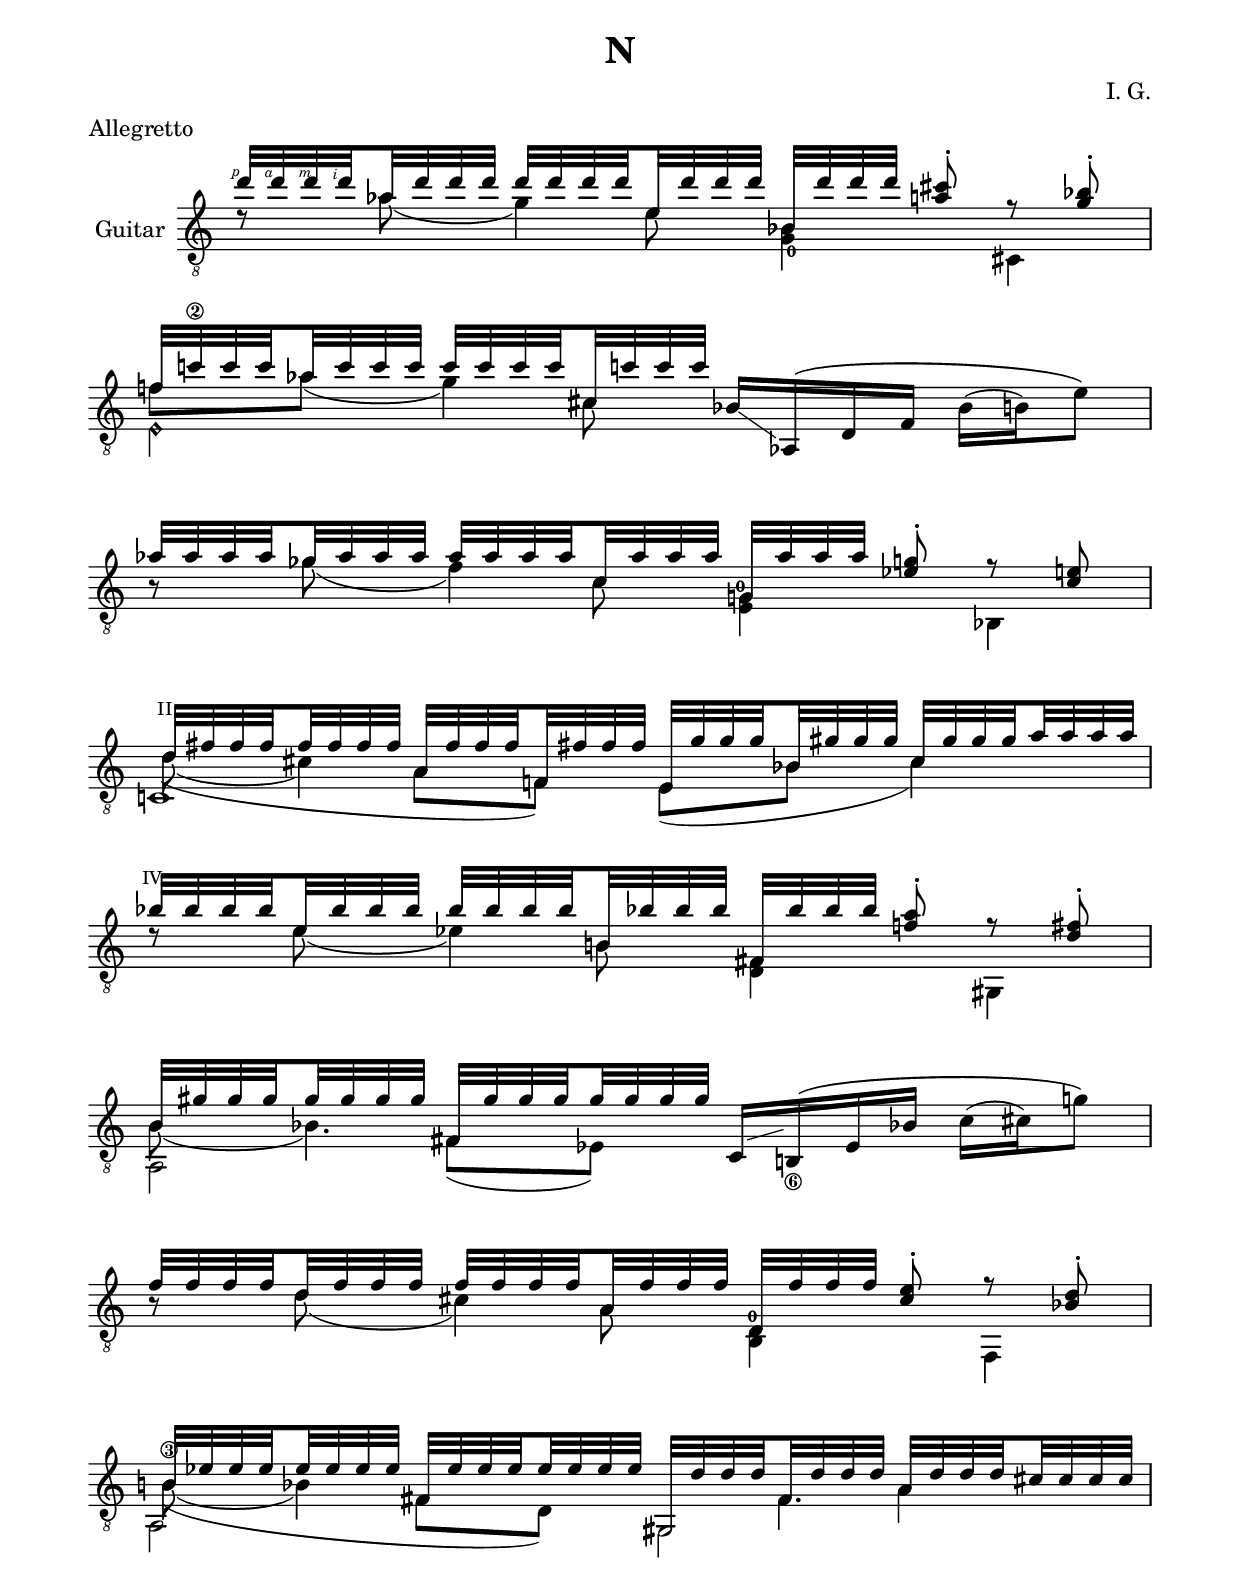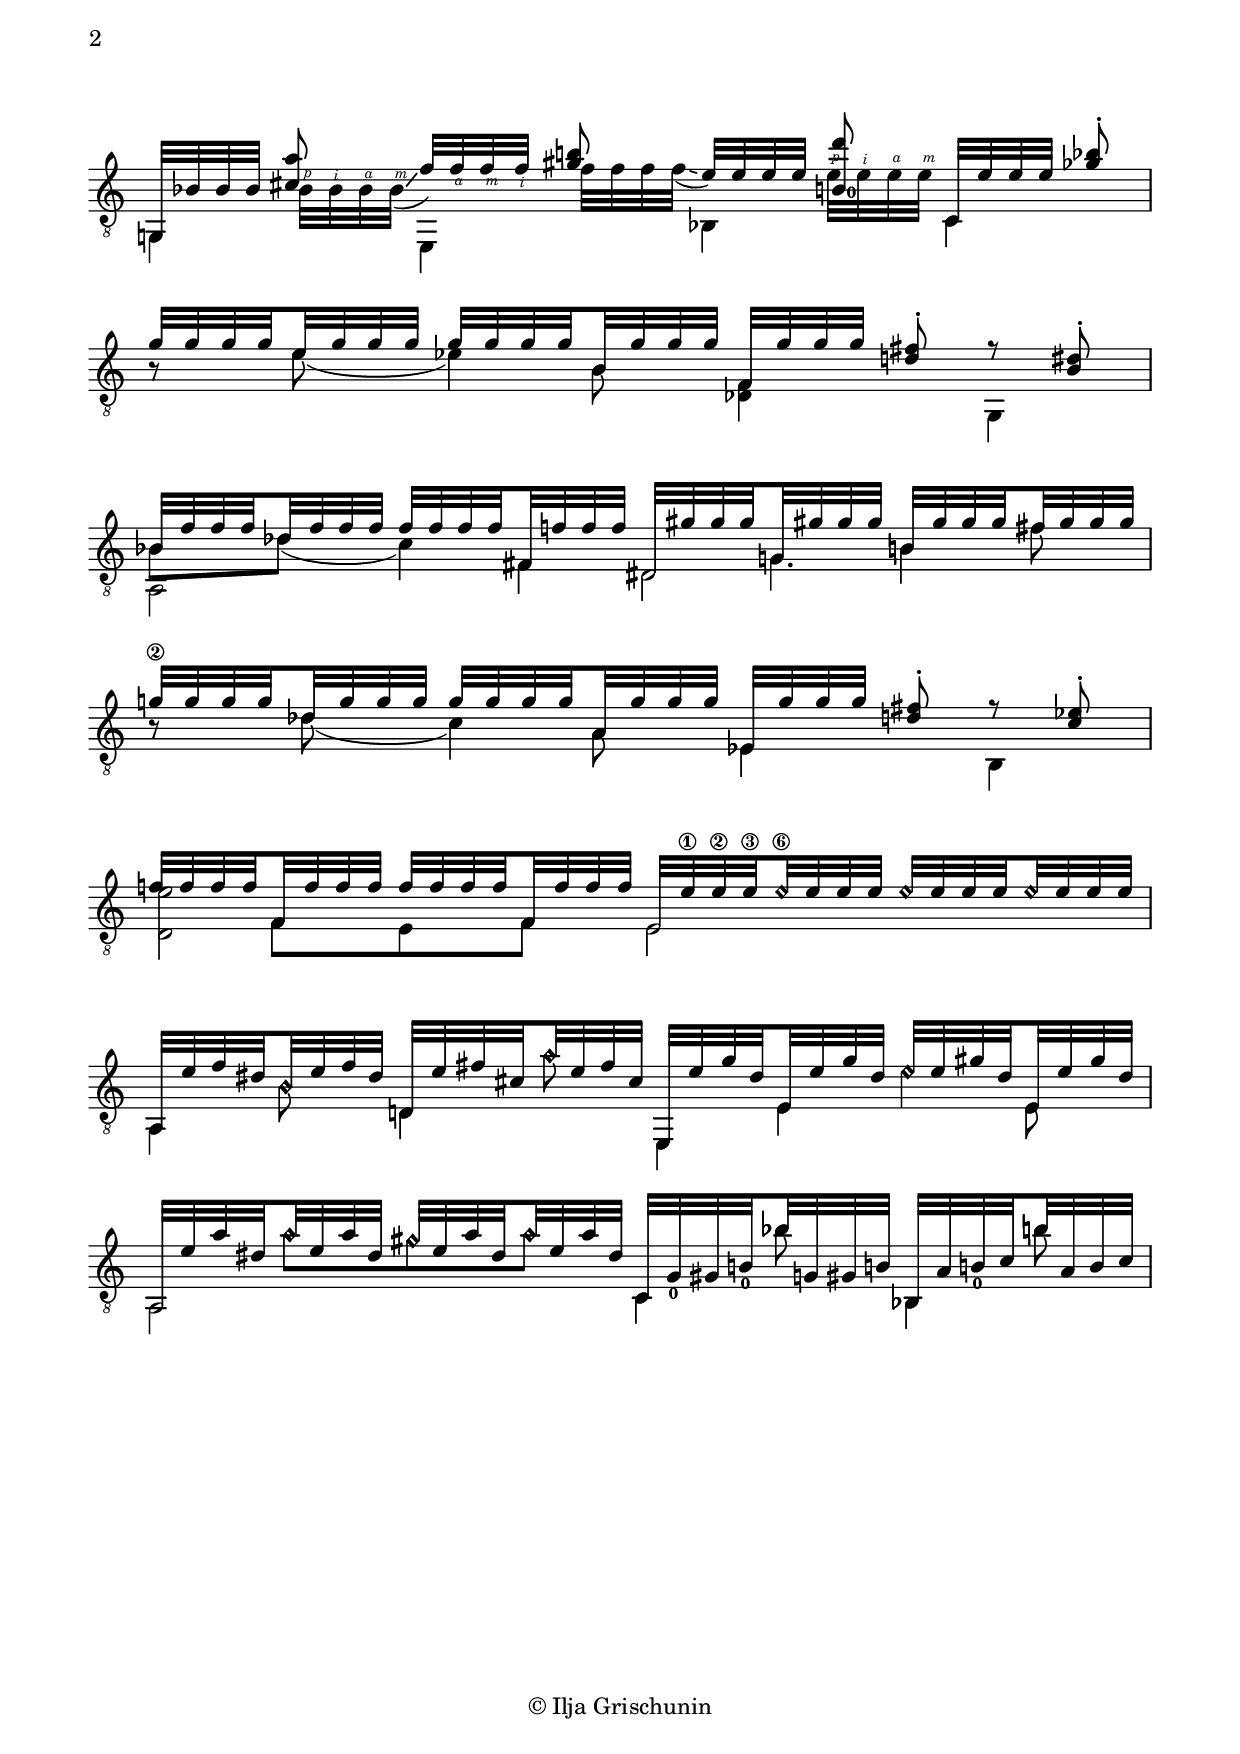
\version "2.19.15"

\language "deutsch"

\header {
  title = "N"
  meter = "Allegretto"
  composer = "I. G."
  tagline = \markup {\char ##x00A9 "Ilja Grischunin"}
}

\paper {
  #(set-paper-size "a4")
  top-markup-spacing.basic-distance = 5
  markup-system-spacing.basic-distance = 15
  top-system-spacing.basic-distance = 20
  system-system-spacing.basic-distance = 20
  score-system-spacing.basic-distance = 20
  last-bottom-spacing.basic-distance = 25

  %two-sided = ##t
  %inner-margin = 25
  %outer-margin = 15
  left-margin = 15
  right-margin = 15
}

\layout {
  \context {
    \Voice
    \override Glissando.thickness = #1.5
    \override Glissando.gap = #0.1
  }
  \context {
    \Score
    \remove "Bar_number_engraver"
  }
}
%%%%%%%%%%%%%%%%%%%%%%%%%%%%%%%%%%%%%%
#(define RH rightHandFinger)

xLV = #(define-music-function (parser location further) (number?) #{
  \once \override LaissezVibrerTie.X-extent = #'(0 . 0)
  \once \override LaissezVibrerTie.details.note-head-gap = #(/
                                                             further -2)
  \once \override LaissezVibrerTie.extra-offset = #(cons (/
                                                          further 2) 0)
         #})

stringNumberSpanner =
#(define-music-function (parser location StringNumber) (string?)
   #{
     \override TextSpanner.font-size = #-5
     \override TextSpanner.dash-fraction = #0.3
     \override TextSpanner.dash-period = #1.5
     \override TextSpanner.bound-details.right.arrow = ##t
     \override TextSpanner.arrow-width = #0.2
     \override TextSpanner.arrow-length = #0.7
     \override TextSpanner.bound-details.left.stencil-align-dir-y = #CENTER
     \override TextSpanner.bound-details.left.text = \markup { \circle \number #StringNumber }
   #})

stringNumSpan =
#(define-music-function (parser location StringNumber) (string?)
   #{
     \override TextSpanner.font-size = #-5
     \override TextSpanner.dash-fraction = #0.3
     \override TextSpanner.dash-period = #1.5
     %\override TextSpanner.bound-details.right.arrow = ##t
     %\override TextSpanner.arrow-width = #0.2
     %\override TextSpanner.arrow-length = #0.7
     \override TextSpanner.bound-details.left.stencil-align-dir-y = #CENTER
     \override TextSpanner.bound-details.left.text = \markup { \circle \number #StringNumber }
   #})

%%%%%%%%%%%%%%%%%%%%%%%%%%%%%%%%%%%%%%

global = {
  %\key d \major
  \time 4/4
  \override Staff.TimeSignature.stencil = ##f
}

ossia = \relative {
  \set Staff.fontSize = #-3
  \override Staff.StaffSymbol.staff-space = #(magstep -3)
  \override Staff.StaffSymbol.thickness = #(magstep -3)
  \global
  d''2~ d8 cis-. r b-. c!2 r
  \break
  as~ as8 g-. r e fis2 r
  \break
  b~ b8 a-. r fis-. as2 r
  \break
  f~ f8 e-. r d es2 d'4.( cis8)
  \break
  b4 f' e4. b'8 g2~ g8 fis-. r es-. f!2 as f e R1*2 r2 b4 h g es' d2
}

classicalGuitar = \relative {
  \global
  <<
    {
      \set subdivideBeams = ##t
      \set baseMoment = #(ly:make-moment 1/8)
      \set beatStructure = #'(2 2 2 2)
      \override StrokeFinger.extra-offset = #'(-2.3 . 0.8)
      d''32\RH #1 d\RH #4 d\RH #3 d\RH #2 as d d d d d d d e, d' d d
      b, d' d d <a cis>8-.\noBeam r <g b>-.
    }
    \\
    {
      d8\rest as'( g4)
      \once\override Fingering.extra-offset = #'(0.3 . 1)
      <g,_0 b>4 cis,
    }
    \\
    {
      \voiceTwo
      s4. e'8 s2
    }
  >>
  <<
    {
      f!32 c'!\2 c c as c c c c c c c cis, c'! c c
    }
    \\
    {
      f,8 as( g4)
    }
    \\
    {
      \voiceTwo
      s4. cis,8
    }
    \\
    {
      \voiceTwo
      e,4\harmonic s
    }
  >>
  b'16-\markup {
    \postscript #"1.2 2.2 moveto 3.6 -2.5 rlineto stroke"
  } as,\( d f b( h) e8\)
  <<
    {
      \set subdivideBeams = ##t
      \set baseMoment = #(ly:make-moment 1/8)
      \set beatStructure = #'(2 2 2 2)
      as32 as as as ges as as as as as as as c, as' as as
      g, as' as as <es g>8-.\noBeam r <c e>
    }
    \\
    {
      h8\rest ges'( f4)
      \once\override Fingering.extra-offset = #'(-0.5 . -3)
      <e, g!-0>4 b
    }
    \\
    {
      \voiceTwo
      s4. c'8 s2
    }
  >>
  <<
    {
      \override TextScript.font-size = -2
      \once\override TextScript.extra-offset = #'(-0.5 . -1.5)
      d32^"II" fis fis fis fis fis fis fis
      a, fis' fis fis f,! fis'! fis fis
      e, g' g g b, gis' gis gis cis, gis' gis gis a a a a
    }
    \\
    {
      d,8( cis4) s8
    }
    \\
    {
      \voiceTwo
      \hideNotes
      \shape #'((0.8 . 0.3) (0 . 0) (0 . 0) (0 . 0)) Slur
      d4(\unHideNotes a8 f) e( b' cis4)
    }
    \\
    {
      \voiceTwo
      c,!1
    }
  >>
  <<
    {
      \once\override TextScript.extra-offset = #'(-0.7 . -1.5)
      b''32^"IV" b b b e, b' b b b b b b h,! b'! b b
      fis, b' b b <f! a>8-.\noBeam r <d fis>-.
    }
    \\
    {
      d8\rest e( es4) <d, fis> gis,
    }
    \\
    {
      \voiceTwo
      s4. h'8 s2
    }
  >>
  <<
    {
      h32 gis' gis gis gis gis gis gis fis, gis' gis gis gis gis gis gis
    }
    \\
    {
      h,8( b4.)
    }
    \\
    {
      \voiceTwo
      s4 fis8( es)
    }
    \\
    {
      \voiceTwo
      a,2
    }
  >>
  c16-\markup {
    \postscript #"1.7 1.2 moveto 3.5 1 rlineto stroke"
  } h!_\6\( es b'! c( cis) g'8\)
  \break
  <<
    {
      \set subdivideBeams = ##t
      \set baseMoment = #(ly:make-moment 1/8)
      \set beatStructure = #'(2 2 2 2)
      f32 f f f d f f f f f f f a, f' f f
      d, f' f f <cis e>8-.\noBeam r <b d>-.
    }
    \\
    {
      h8\rest d( cis4)
      \once\override Fingering.extra-offset = #'(-0.3 . -4.2)
      <h, d-0> f
    }
    \\
    {
      \voiceTwo
      s4. a'8 s2
    }
  >>
  \mergeDifferentlyHeadedOn
  \mergeDifferentlyDottedOn
  <<
    {
      h32 es es es es es es es fis, es' es es es es es es
      gis,, d'' d d fis, d' d d a d d d cis cis cis cis
    }
    \\
    {
      h!8\3( b4) s8 s4 a
    }
    \\
    {
      \voiceTwo
      \hideNotes
      \shape #'((1 . 0.8) (0 . 0) (0 . 0) (0 . 0)) Slur
      h4(\unHideNotes fis8 d) s8 fis4.
    }
    \\
    {
      \voiceTwo
      a,2 gis
    }
  >>
  <<
    {
      s8 <cis' a'> s <gis' h!> s
      \once\override Fingering.extra-offset = #'(1.2 . 2.9)
      <h,!_0 d'>
    }
    \\
    {
      \voiceOne
      g,32[ b' b b]
      \voiceTwo
      \override StrokeFinger.extra-offset = #'(-1.3 . 1.5)
      b\RH #1 b\RH #2 b\RH #4 b\RH #3 (\glissando
      \voiceOne
      \override StrokeFinger.extra-offset = #'(-1.3 . -1.2)
      f')[ f\RH #4 f\RH #3 f\RH #2 ]
      \voiceTwo
      f f f f(\glissando
      \voiceOne
      e)[ e e e]
      \voiceTwo
      \override StrokeFinger.extra-offset = #'(-1.3 . 1.5)
      e\RH #1 e\RH #2 e\RH #4 e\RH #3
    }
    \\
    {
      \voiceTwo
      g,,!4 e b'
    }
  >>
  <<
    {
      c32 e' e e <ges b>8-.\noBeam
    }
    \\
    {
      c,,4
    }
  >>
  <<
    {
      g''32 g g g e g g g g g g g h, g' g g
      f, g' g g <d! fis>8-.\noBeam r <h dis>-.
    }
    \\
    {
      h8\rest e( es4) <des, f> g,
    }
    \\
    {
      \voiceTwo
      s4. h'8 s2
    }
  >>
  <<
    {
      b32 f' f f des f f f f f f f fis, f'! f f
      dis, gis' gis gis g,! gis'! gis gis h, gis' gis gis fis gis gis gis
    }
    \\
    {
      s2. s8 fis
    }
    \\
    {
      \voiceTwo
      b,8 des( c4) s h
    }
    \\
    {
      \voiceTwo
      s4. fis4 g4.
    }
    \\
    {
      \voiceTwo
      a,2 dis
    }
  >>
  <<
    {
      g'!32\2 g g g des g g g g g g g a, g' g g
      es, g' g g <d fis>8-.\noBeam r <c es>-.
    }
    \\
    {
      h8\rest des( c4) es, h
    }
    \\
    {
      \voiceTwo
      s4. a'8 s2
    }
  >>
  <<
    {
      f'!32 f f f f, f' f f f f f f f, f' f f
      e, e'\1 e\2 e\3 e\harmonic\6 e e e e\harmonic e e e e\harmonic e e e
    }
    \\
    {
      s8 f, e f
    }
    \\
    {
      \voiceTwo
      \once\override NoteColumn.force-hshift = #0.2
      <d e'>2 e2
    }
  >>
  <<
    {
      a,32 e'' f dis h\harmonic e f dis d,! e' fis cis a'\harmonic e fis cis
      e,, e'' g dis e, e' g dis e\harmonic e gis dis e, e' gis dis
      a, e'' a dis, a'\harmonic e a dis, gis\harmonic e a dis, a'\harmonic e a dis,
    }
    \\
    {
      s8 h\harmonic s a'\harmonic s e,4 e8
      s a'\harmonic gis\harmonic a\harmonic
    }
    \\
    {
      \voiceTwo
      a,,4 d e, e''\harmonic a,,2
    }
  >>
  <<
    {
      \override Fingering.staff-padding = #'()
      c32 g'_0 gis h!_0 b' g, gis h!
      b, a' h!_0 c h' a, h c
    }
    \\
    {      
      s8 b' s h
    }
    \\
    {
      \voiceTwo
      c,,4 b
    }
  >>
}

%%%%%%%%%%%%%%%%%%%%%%%%%%%%%%%%%%%%%%
\score {
  \new StaffGroup<<

    %\new Staff \ossia

    \new Staff \with {
      instrumentName = "Guitar"
    }
    {
      \clef "treble_8" \classicalGuitar
    }

  >>
}
